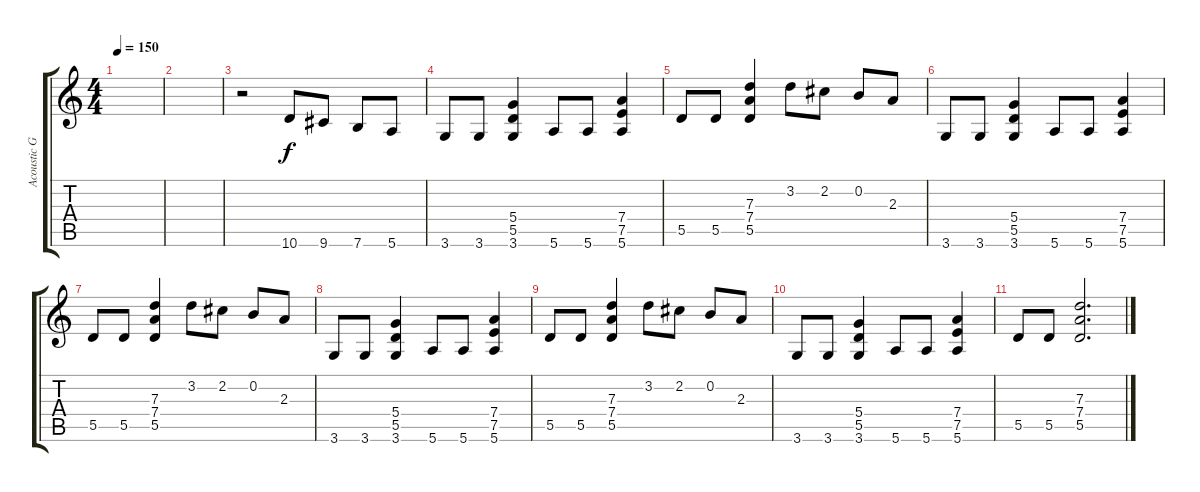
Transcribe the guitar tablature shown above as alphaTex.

\track ("Acoustic Guitar" "Acoustic G") {instrument acousticguitarsteel}
\staff {score tabs}
\tuning (E4 B3 G3 D3 A2 E2) {hide}
\ts (4 4)
\tempo 150
\clef g2
\ks c
|
|
r.2 10.6.8 9.6.8 7.6.8 5.6.8 |
3.6.8 3.6.8 (5.4 5.5 3.6).4 5.6.8 5.6.8 (7.4 7.5 5.6).4 |
5.5.8 5.5.8 (7.3 7.4 5.5).4 3.2.8 2.2.8 0.2.8 2.3.8 |
3.6.8 3.6.8 (5.4 5.5 3.6).4 5.6.8 5.6.8 (7.4 7.5 5.6).4 |
5.5.8 5.5.8 (7.3 7.4 5.5).4 3.2.8 2.2.8 0.2.8 2.3.8 |
3.6.8 3.6.8 (5.4 5.5 3.6).4 5.6.8 5.6.8 (7.4 7.5 5.6).4 |
5.5.8 5.5.8 (7.3 7.4 5.5).4 3.2.8 2.2.8 0.2.8 2.3.8 |
3.6.8 3.6.8 (5.4 5.5 3.6).4 5.6.8 5.6.8 (7.4 7.5 5.6).4 |
5.5.8 5.5.8 (7.3 7.4 5.5).2{d}
